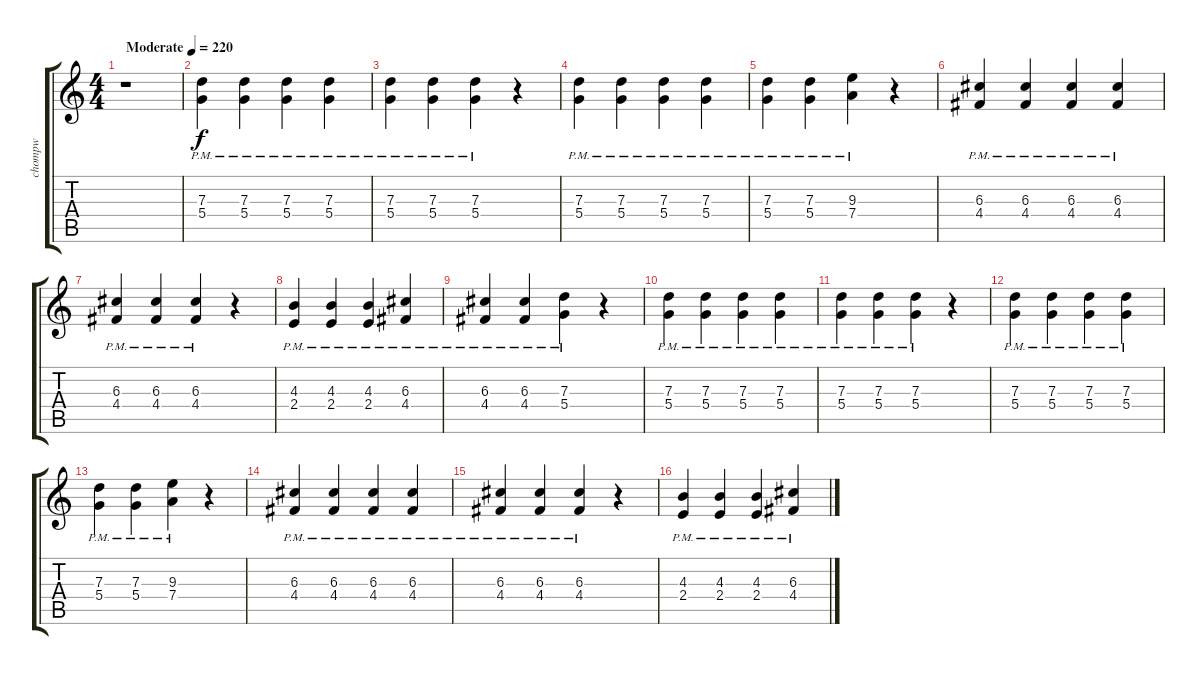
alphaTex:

\track ("chompw" "chompw") {instrument distortionguitar}
\staff {score tabs}
\tuning (E4 B3 G3 D3 A2 E2) {hide}
\ts (4 4)
\tempo (220 "Moderate")
\clef g2
\ks c
r.1{dy f instrument distortionguitar} |
(7.3{pm} 5.4{pm}).4 (7.3{pm} 5.4{pm}).4 (7.3{pm} 5.4{pm}).4 (7.3{pm} 5.4{pm}).4 |
(7.3{pm} 5.4{pm}).4 (7.3{pm} 5.4{pm}).4 (7.3{pm} 5.4{pm}).4 r.4 |
(7.3{pm} 5.4{pm}).4 (7.3{pm} 5.4{pm}).4 (7.3{pm} 5.4{pm}).4 (7.3{pm} 5.4{pm}).4 |
(7.3{pm} 5.4{pm}).4 (7.3{pm} 5.4{pm}).4 (9.3{pm} 7.4{pm}).4 r.4 |
(6.3{pm} 4.4{pm}).4 (6.3{pm} 4.4{pm}).4 (6.3{pm} 4.4{pm}).4 (6.3{pm} 4.4{pm}).4 |
(6.3{pm} 4.4{pm}).4 (6.3{pm} 4.4{pm}).4 (6.3{pm} 4.4{pm}).4 r.4 |
(4.3{pm} 2.4{pm}).4 (4.3{pm} 2.4{pm}).4 (4.3{pm} 2.4{pm}).4 (6.3{pm} 4.4{pm}).4 |
(6.3{pm} 4.4{pm}).4 (6.3{pm} 4.4{pm}).4 (7.3{pm} 5.4{pm}).4 r.4 |
(7.3{pm} 5.4{pm}).4 (7.3{pm} 5.4{pm}).4 (7.3{pm} 5.4{pm}).4 (7.3{pm} 5.4{pm}).4 |
(7.3{pm} 5.4{pm}).4 (7.3{pm} 5.4{pm}).4 (7.3{pm} 5.4{pm}).4 r.4 |
(7.3{pm} 5.4{pm}).4 (7.3{pm} 5.4{pm}).4 (7.3{pm} 5.4{pm}).4 (7.3{pm} 5.4{pm}).4 |
(7.3{pm} 5.4{pm}).4 (7.3{pm} 5.4{pm}).4 (9.3{pm} 7.4{pm}).4 r.4 |
(6.3{pm} 4.4{pm}).4 (6.3{pm} 4.4{pm}).4 (6.3{pm} 4.4{pm}).4 (6.3{pm} 4.4{pm}).4 |
(6.3{pm} 4.4{pm}).4 (6.3{pm} 4.4{pm}).4 (6.3{pm} 4.4{pm}).4 r.4 |
(4.3{pm} 2.4{pm}).4 (4.3{pm} 2.4{pm}).4 (4.3{pm} 2.4{pm}).4 (6.3{pm} 4.4{pm}).4
